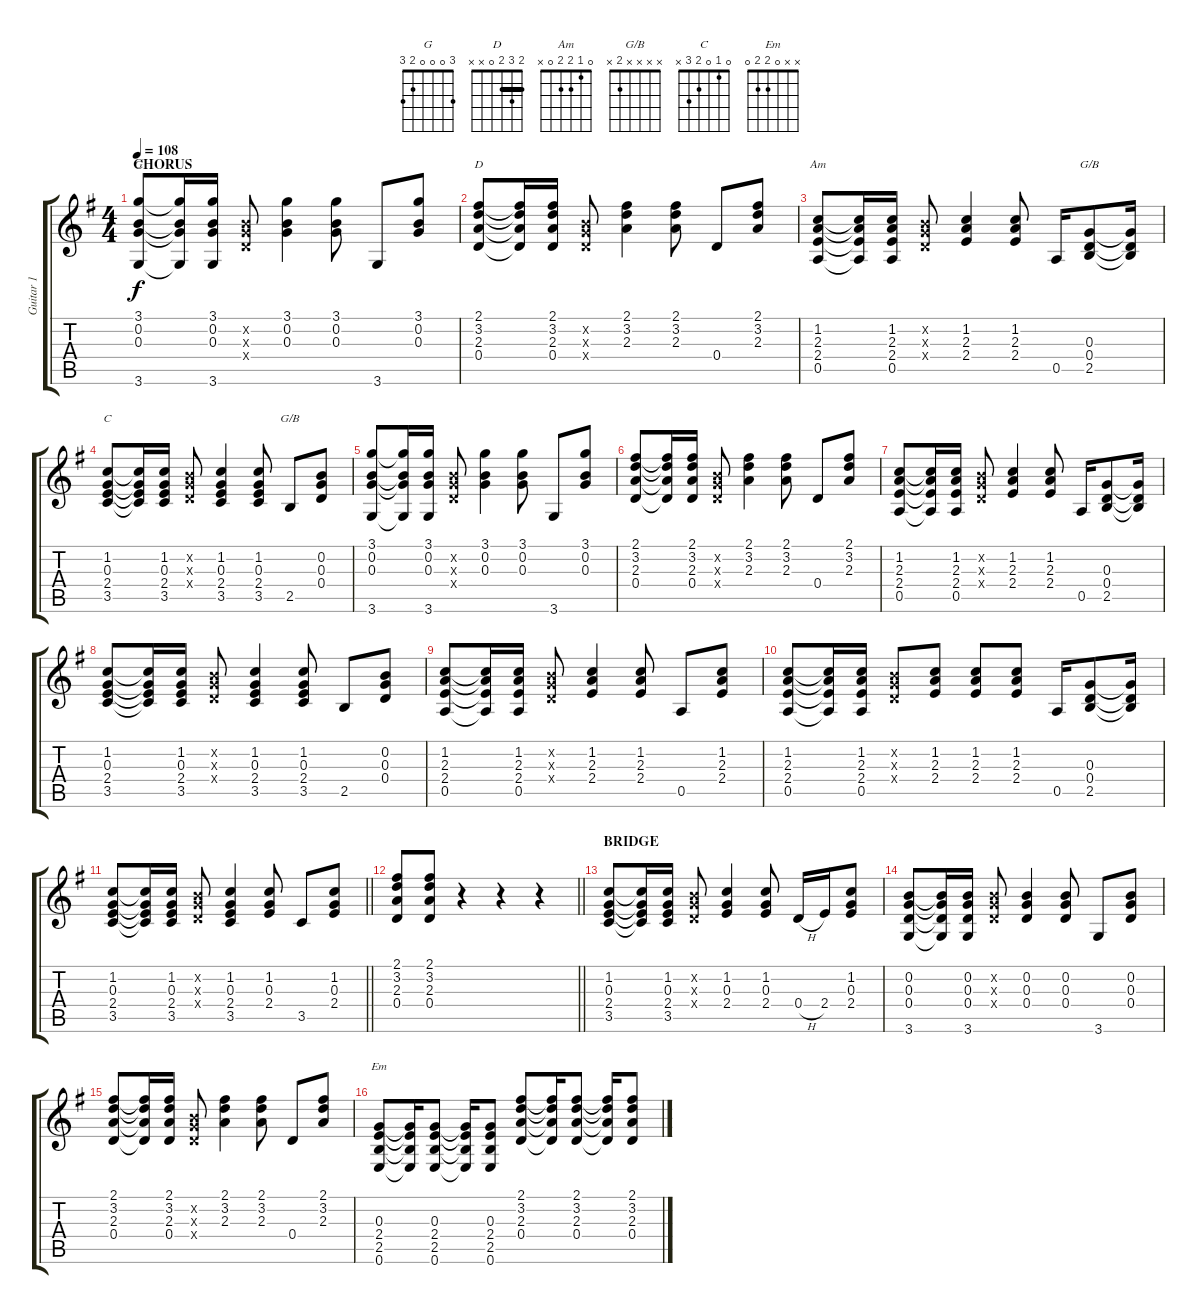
\track ("Guitar 1" "Guitar 1") {instrument acousticguitarnylon}
\staff {score tabs}
\tuning (E4 B3 G3 D3 A2 E2) {hide}
\chord ("G" 3 0 0 0 2 3)
\chord ("D" 2 3 2 0 x x) {barre 2}
\chord ("Am" 0 1 2 2 0 x)
\chord ("G/B" x x 0 0 2 x)
\chord ("C" 0 1 0 2 3 x)
\chord ("G/B" x x x x 2 x)
\chord ("Em" x x 0 2 2 0)
\ts (4 4)
\section ("" "CHORUS")
\tempo 108
\clef g2
\ks g
(3.1 0.2 0.3 3.6).8{ch "G" dy f} (3.1{t} 0.2{t} 0.3{t} 3.6{t}).16 (3.1 0.2 0.3 3.6).16 (0.2{x} 0.3{x} 0.4{x}).8 (3.1 0.2 0.3).4 (3.1 0.2 0.3).8 3.6.8 (3.1 0.2 0.3).8 |
(2.1 3.2 2.3 0.4).8{ch "D"} (2.1{t} 3.2{t} 2.3{t} 0.4{t}).16 (2.1 3.2 2.3 0.4).16 (0.2{x} 0.3{x} 0.4{x}).8 (2.1 3.2 2.3).4 (2.1 3.2 2.3).8 0.4.8 (2.1 3.2 2.3).8 |
(1.2 2.3 2.4 0.5).8{ch "Am"} (1.2{t} 2.3{t} 2.4{t} 0.5{t}).16 (1.2 2.3 2.4 0.5).16 (0.2{x} 0.3{x} 0.4{x}).8 (1.2 2.3 2.4).4 (1.2 2.3 2.4).8 0.5.16 (0.3 0.4 2.5).8{ch "G/B"} (0.3{t} 0.4{t} 2.5{t}).16 |
(1.2 0.3 2.4 3.5).8{ch "C"} (1.2{t} 0.3{t} 2.4{t} 3.5{t}).16 (1.2 0.3 2.4 3.5).16 (0.2{x} 0.3{x} 0.4{x}).8 (1.2 0.3 2.4 3.5).4 (1.2 0.3 2.4 3.5).8 2.5.8{ch "G/B"} (0.2 0.3 0.4).8 |
(3.1 0.2 0.3 3.6).8 (3.1{t} 0.2{t} 0.3{t} 3.6{t}).16 (3.1 0.2 0.3 3.6).16 (0.2{x} 0.3{x} 0.4{x}).8 (3.1 0.2 0.3).4 (3.1 0.2 0.3).8 3.6.8 (3.1 0.2 0.3).8 |
(2.1 3.2 2.3 0.4).8 (2.1{t} 3.2{t} 2.3{t} 0.4{t}).16 (2.1 3.2 2.3 0.4).16 (0.2{x} 0.3{x} 0.4{x}).8 (2.1 3.2 2.3).4 (2.1 3.2 2.3).8 0.4.8 (2.1 3.2 2.3).8 |
(1.2 2.3 2.4 0.5).8 (1.2{t} 2.3{t} 2.4{t} 0.5{t}).16 (1.2 2.3 2.4 0.5).16 (0.2{x} 0.3{x} 0.4{x}).8 (1.2 2.3 2.4).4 (1.2 2.3 2.4).8 0.5.16 (0.3 0.4 2.5).8 (0.3{t} 0.4{t} 2.5{t}).16 |
(1.2 0.3 2.4 3.5).8 (1.2{t} 0.3{t} 2.4{t} 3.5{t}).16 (1.2 0.3 2.4 3.5).16 (0.2{x} 0.3{x} 0.4{x}).8 (1.2 0.3 2.4 3.5).4 (1.2 0.3 2.4 3.5).8 2.5.8 (0.2 0.3 0.4).8 |
(1.2 2.3 2.4 0.5).8 (1.2{t} 2.3{t} 2.4{t} 0.5{t}).16 (1.2 2.3 2.4 0.5).16 (0.2{x} 0.3{x} 0.4{x}).8 (1.2 2.3 2.4).4 (1.2 2.3 2.4).8 0.5.8 (1.2 2.3 2.4).8 |
(1.2 2.3 2.4 0.5).8 (1.2{t} 2.3{t} 2.4{t} 0.5{t}).16 (1.2 2.3 2.4 0.5).16 (0.2{x} 0.3{x} 0.4{x}).8 (1.2 2.3 2.4).8 (1.2 2.3 2.4).8 (1.2 2.3 2.4).8 0.5.16 (0.3 0.4 2.5).8 (0.3{t} 0.4{t} 2.5{t}).16 |
\barLineRight lightlight
(1.2 0.3 2.4 3.5).8 (1.2{t} 0.3{t} 2.4{t} 3.5{t}).16 (1.2 0.3 2.4 3.5).16 (0.2{x} 0.3{x} 0.4{x}).8 (1.2 0.3 2.4 3.5).4 (1.2 0.3 2.4).8 3.5.8 (1.2 0.3 2.4).8 |
\barLineRight lightlight
(2.1 3.2 2.3 0.4).8 (2.1 3.2 2.3 0.4).8 r.4 r.4 r.4 |
\section ("" "BRIDGE")
(1.2 0.3 2.4 3.5).8 (1.2{t} 0.3{t} 2.4{t} 3.5{t}).16 (1.2 0.3 2.4 3.5).16 (0.2{x} 0.3{x} 0.4{x}).8 (1.2 0.3 2.4).4 (1.2 0.3 2.4).8 0.4{h}.16 2.4.16 (1.2 0.3 2.4).8 |
(0.2 0.3 0.4 3.6).8 (0.2{t} 0.3{t} 0.4{t} 3.6{t}).16 (0.2 0.3 0.4 3.6).16 (0.2{x} 0.3{x} 0.4{x}).8 (0.2 0.3 0.4).4 (0.2 0.3 0.4).8 3.6.8 (0.2 0.3 0.4).8 |
(2.1 3.2 2.3 0.4).8 (2.1{t} 3.2{t} 2.3{t} 0.4{t}).16 (2.1 3.2 2.3 0.4).16 (0.2{x} 0.3{x} 0.4{x}).8 (2.1 3.2 2.3).4 (2.1 3.2 2.3).8 0.4.8 (2.1 3.2 2.3).8 |
(0.3 2.4 2.5 0.6).8{ch "Em"} (0.3{t} 2.4{t} 2.5{t} 0.6{t}).16 (0.3 2.4 2.5 0.6).8 (0.3{t} 2.4{t} 2.5{t} 0.6{t}).16 (0.3 2.4 2.5 0.6).8 (2.1 3.2 2.3 0.4).8 (2.1{t} 3.2{t} 2.3{t} 0.4{t}).16 (2.1 3.2 2.3 0.4).8 (2.1{t} 3.2{t} 2.3{t} 0.4{t}).16 (2.1 3.2 2.3 0.4).8
